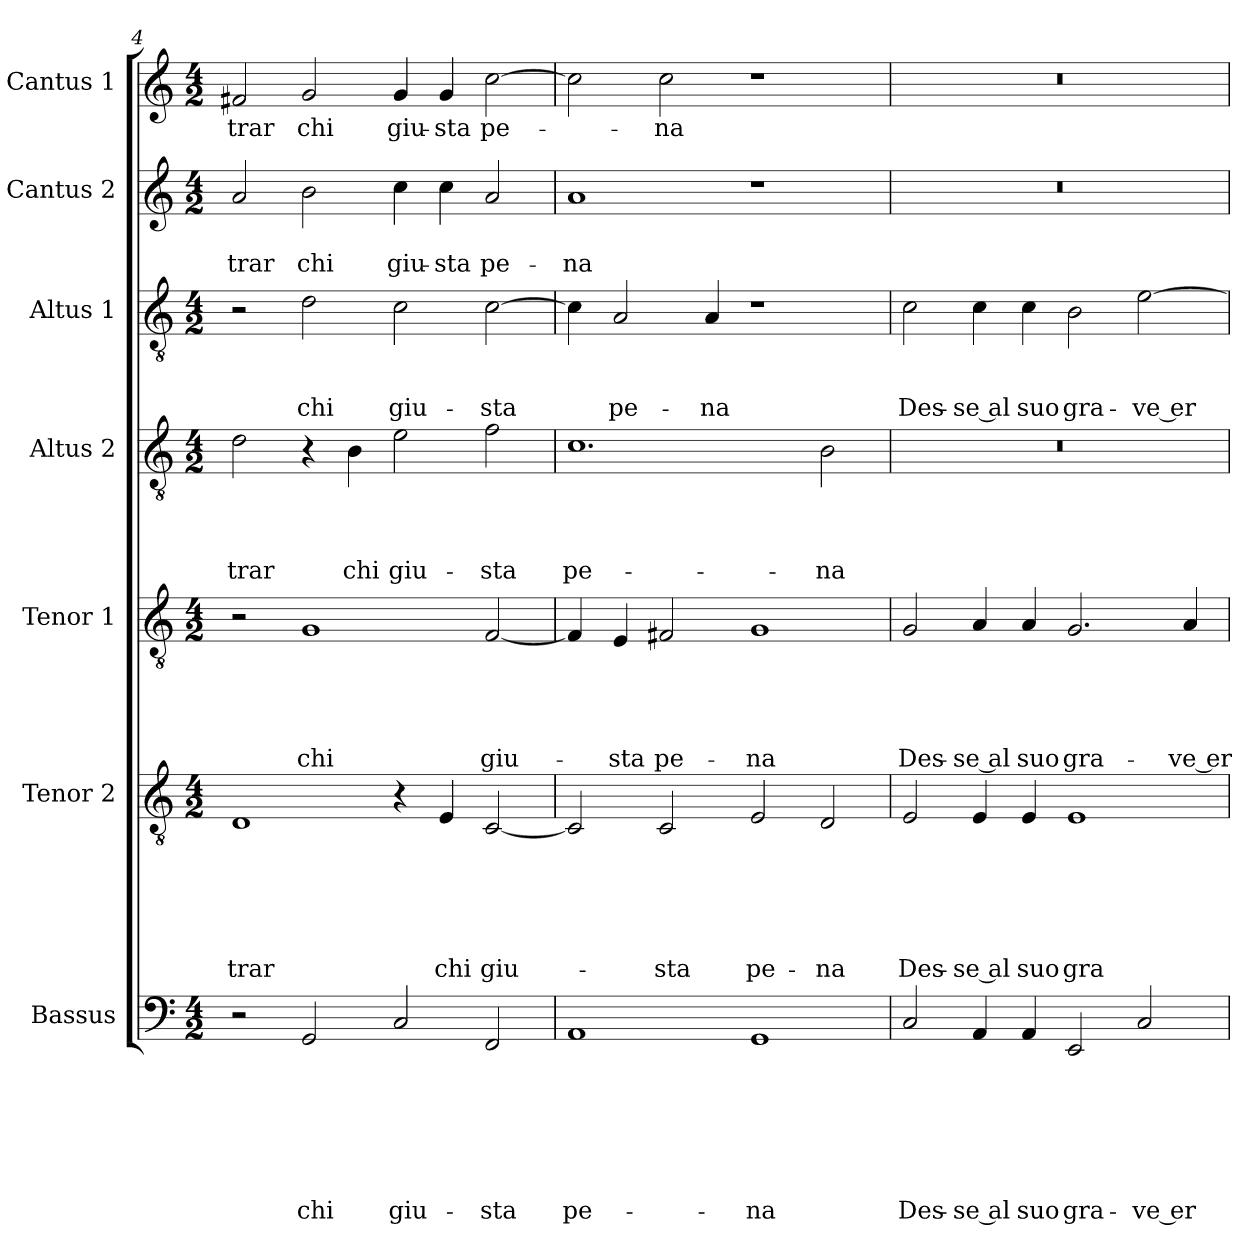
**kern	**text	**text	**text	**text	**text	**text	**text	**kern	**text	**text	**text	**text	**text	**text	**kern	**text	**text	**text	**text	**text	**kern	**text	**text	**text	**text	**kern	**text	**text	**text	**kern	**text	**text	**kern	**text
*part7	*part7	*part7	*part7	*part7	*part7	*part7	*part7	*part6	*part6	*part6	*part6	*part6	*part6	*part6	*part5	*part5	*part5	*part5	*part5	*part5	*part4	*part4	*part4	*part4	*part4	*part3	*part3	*part3	*part3	*part2	*part2	*part2	*part1	*part1
*staff7	*staff7	*staff7	*staff7	*staff7	*staff7	*staff7	*staff7	*staff6	*staff6	*staff6	*staff6	*staff6	*staff6	*staff6	*staff5	*staff5	*staff5	*staff5	*staff5	*staff5	*staff4	*staff4	*staff4	*staff4	*staff4	*staff3	*staff3	*staff3	*staff3	*staff2	*staff2	*staff2	*staff1	*staff1
*I"Bassus	*	*	*	*	*	*	*	*I"Tenor 2	*	*	*	*	*	*	*I"Tenor 1	*	*	*	*	*	*I"Altus 2	*	*	*	*	*I"Altus 1	*	*	*	*I"Cantus 2	*	*	*I"Cantus 1	*
*clefF4	*	*	*	*	*	*	*	*clefGv2	*	*	*	*	*	*	*clefGv2	*	*	*	*	*	*clefGv2	*	*	*	*	*clefGv2	*	*	*	*clefG2	*	*	*clefG2	*
*k[]	*	*	*	*	*	*	*	*k[]	*	*	*	*	*	*	*k[]	*	*	*	*	*	*k[]	*	*	*	*	*k[]	*	*	*	*k[]	*	*	*k[]	*
*a:	*	*	*	*	*	*	*	*a:	*	*	*	*	*	*	*a:	*	*	*	*	*	*a:	*	*	*	*	*a:	*	*	*	*a:	*	*	*a:	*
*M4/2	*	*	*	*	*	*	*	*M4/2	*	*	*	*	*	*	*M4/2	*	*	*	*	*	*M4/2	*	*	*	*	*M4/2	*	*	*	*M4/2	*	*	*M4/2	*
=4	=4	=4	=4	=4	=4	=4	=4	=4	=4	=4	=4	=4	=4	=4	=4	=4	=4	=4	=4	=4	=4	=4	=4	=4	=4	=4	=4	=4	=4	=4	=4	=4	=4	=4
!	!	!	!	!	!	!	!	!	!	!	!	!	!	!LO:LY:b	!	!	!	!	!	!	!	!	!	!	!LO:LY:b	!	!	!	!	!	!	!LO:LY:b	!	!LO:LY:b
2r	.	.	.	.	.	.	.	1D	.	.	.	.	.	-trar	2r	.	.	.	.	.	2d\	.	.	.	-trar	2r	.	.	.	2a/	.	-trar	2f#X/	-trar
!	!	!	!	!	!	!	!LO:LY:b	!	!	!	!	!	!	!	!	!	!	!	!	!LO:LY:b	!	!	!	!	!	!	!	!	!LO:LY:b	!	!	!LO:LY:b	!	!LO:LY:b
2GG/	.	.	.	.	.	.	chi	.	.	.	.	.	.	.	1G	.	.	.	.	chi	4r	.	.	.	.	2d\	.	.	chi	2b\	.	chi	2g/	chi
!	!	!	!	!	!	!	!	!	!	!	!	!	!	!	!	!	!	!	!	!	!	!	!	!	!LO:LY:b	!	!	!	!	!	!	!	!	!
.	.	.	.	.	.	.	.	.	.	.	.	.	.	.	.	.	.	.	.	.	4B\	.	.	.	chi	.	.	.	.	.	.	.	.	.
!	!	!	!	!	!	!	!LO:LY:b	!	!	!	!	!	!	!	!	!	!	!	!	!	!	!	!	!	!LO:LY:b	!	!	!	!LO:LY:b	!	!	!LO:LY:b	!	!LO:LY:b
2C/	.	.	.	.	.	.	giu-	4r	.	.	.	.	.	.	.	.	.	.	.	.	2e\	.	.	.	giu-	2c\	.	.	giu-	4cc\	.	giu-	4g/	giu-
!	!	!	!	!	!	!	!	!	!	!	!	!	!	!LO:LY:b	!	!	!	!	!	!	!	!	!	!	!	!	!	!	!	!	!	!LO:LY:b	!	!LO:LY:b
.	.	.	.	.	.	.	.	4E/	.	.	.	.	.	chi	.	.	.	.	.	.	.	.	.	.	.	.	.	.	.	4cc\	.	-sta	4g/	-sta
!	!	!	!	!	!	!	!LO:LY:b	!	!	!	!	!	!	!LO:LY:b	!	!	!	!	!	!LO:LY:b	!	!	!	!	!LO:LY:b	!	!	!	!LO:LY:b	!	!	!LO:LY:b	!	!LO:LY:b
2FF/	.	.	.	.	.	.	-sta	[2C/	.	.	.	.	.	giu-	[2F/	.	.	.	.	giu-	2f\	.	.	.	-sta	[2c\	.	.	-sta	2a/	.	pe-	[2cc\	pe-
!!LO:LB:g=z
=5	=5	=5	=5	=5	=5	=5	=5	=5	=5	=5	=5	=5	=5	=5	=5	=5	=5	=5	=5	=5	=5	=5	=5	=5	=5	=5	=5	=5	=5	=5	=5	=5	=5	=5
!	!	!	!	!	!	!	!LO:LY:b	!	!	!	!	!	!	!	!	!	!	!	!	!	!	!	!	!	!LO:LY:b	!	!	!	!	!	!	!LO:LY:b	!	!
1AA	.	.	.	.	.	.	pe-	2C/]	.	.	.	.	.	.	4F/]	.	.	.	.	.	1.c	.	.	.	pe-	4c\]	.	.	.	1a	.	-na	2cc\]	.
!	!	!	!	!	!	!	!	!	!	!	!	!	!	!	!	!	!	!	!	!LO:LY:b	!	!	!	!	!	!	!	!	!LO:LY:b	!	!	!	!	!
.	.	.	.	.	.	.	.	.	.	.	.	.	.	.	4E/	.	.	.	.	-sta	.	.	.	.	.	2A/	.	.	pe-	.	.	.	.	.
!	!	!	!	!	!	!	!	!	!	!	!	!	!	!LO:LY:b	!	!	!	!	!	!LO:LY:b	!	!	!	!	!	!	!	!	!	!	!	!	!	!LO:LY:b
.	.	.	.	.	.	.	.	2C/	.	.	.	.	.	-sta	2F#X/	.	.	.	.	pe-	.	.	.	.	.	.	.	.	.	.	.	.	2cc\	-na
!	!	!	!	!	!	!	!	!	!	!	!	!	!	!	!	!	!	!	!	!	!	!	!	!	!	!	!	!	!LO:LY:b	!	!	!	!	!
.	.	.	.	.	.	.	.	.	.	.	.	.	.	.	.	.	.	.	.	.	.	.	.	.	.	4A/	.	.	-na	.	.	.	.	.
!	!	!	!	!	!	!	!LO:LY:b	!	!	!	!	!	!	!LO:LY:b	!	!	!	!	!	!LO:LY:b	!	!	!	!	!	!	!	!	!	!	!	!	!	!
1GG	.	.	.	.	.	.	-na	2E/	.	.	.	.	.	pe-	1G	.	.	.	.	-na	.	.	.	.	.	1r	.	.	.	1r	.	.	1r	.
!	!	!	!	!	!	!	!	!	!	!	!	!	!	!LO:LY:b	!	!	!	!	!	!	!	!	!	!	!LO:LY:b	!	!	!	!	!	!	!	!	!
.	.	.	.	.	.	.	.	2D/	.	.	.	.	.	-na	.	.	.	.	.	.	2B\	.	.	.	-na	.	.	.	.	.	.	.	.	.
=6	=6	=6	=6	=6	=6	=6	=6	=6	=6	=6	=6	=6	=6	=6	=6	=6	=6	=6	=6	=6	=6	=6	=6	=6	=6	=6	=6	=6	=6	=6	=6	=6	=6	=6
!	!	!	!	!	!	!	!LO:LY:b	!	!	!	!	!	!	!LO:LY:b	!	!	!	!	!	!LO:LY:b	!	!	!	!	!	!	!	!	!LO:LY:b	!	!	!	!	!
2C/	.	.	.	.	.	.	Des-	2E/	.	.	.	.	.	Des-	2G/	.	.	.	.	Des-	0r	.	.	.	.	2c\	.	.	Des-	0r	.	.	0r	.
!	!	!	!	!	!	!	!LO:LY:b	!	!	!	!	!	!	!LO:LY:b	!	!	!	!	!	!LO:LY:b	!	!	!	!	!	!	!	!	!LO:LY:b	!	!	!	!	!
4AA/	.	.	.	.	.	.	-se al	4E/	.	.	.	.	.	-se al	4A/	.	.	.	.	-se al	.	.	.	.	.	4c\	.	.	-se al	.	.	.	.	.
!	!	!	!	!	!	!	!LO:LY:b	!	!	!	!	!	!	!LO:LY:b	!	!	!	!	!	!LO:LY:b	!	!	!	!	!	!	!	!	!LO:LY:b	!	!	!	!	!
4AA/	.	.	.	.	.	.	suo	4E/	.	.	.	.	.	suo	4A/	.	.	.	.	suo	.	.	.	.	.	4c\	.	.	suo	.	.	.	.	.
!	!	!	!	!	!	!	!LO:LY:b	!	!	!	!	!	!	!LO:LY:b	!	!	!	!	!	!LO:LY:b	!	!	!	!	!	!	!	!	!LO:LY:b	!	!	!	!	!
2EE/	.	.	.	.	.	.	gra-	1E	.	.	.	.	.	gra-	2.G/	.	.	.	.	gra-	.	.	.	.	.	2B\	.	.	gra-	.	.	.	.	.
!	!	!	!	!	!	!	!LO:LY:b	!	!	!	!	!	!	!	!	!	!	!	!	!	!	!	!	!	!	!	!	!	!LO:LY:b	!	!	!	!	!
2C/	.	.	.	.	.	.	-ve er-	.	.	.	.	.	.	.	.	.	.	.	.	.	.	.	.	.	.	[2e\	.	.	-ve er-	.	.	.	.	.
!	!	!	!	!	!	!	!	!	!	!	!	!	!	!	!	!	!	!	!	!LO:LY:b	!	!	!	!	!	!	!	!	!	!	!	!	!	!
.	.	.	.	.	.	.	.	.	.	.	.	.	.	.	4A/	.	.	.	.	-ve er-	.	.	.	.	.	.	.	.	.	.	.	.	.	.
=	=	=	=	=	=	=	=	=	=	=	=	=	=	=	=	=	=	=	=	=	=	=	=	=	=	=	=	=	=	=	=	=	=	=
*-	*-	*-	*-	*-	*-	*-	*-	*-	*-	*-	*-	*-	*-	*-	*-	*-	*-	*-	*-	*-	*-	*-	*-	*-	*-	*-	*-	*-	*-	*-	*-	*-	*-	*-
